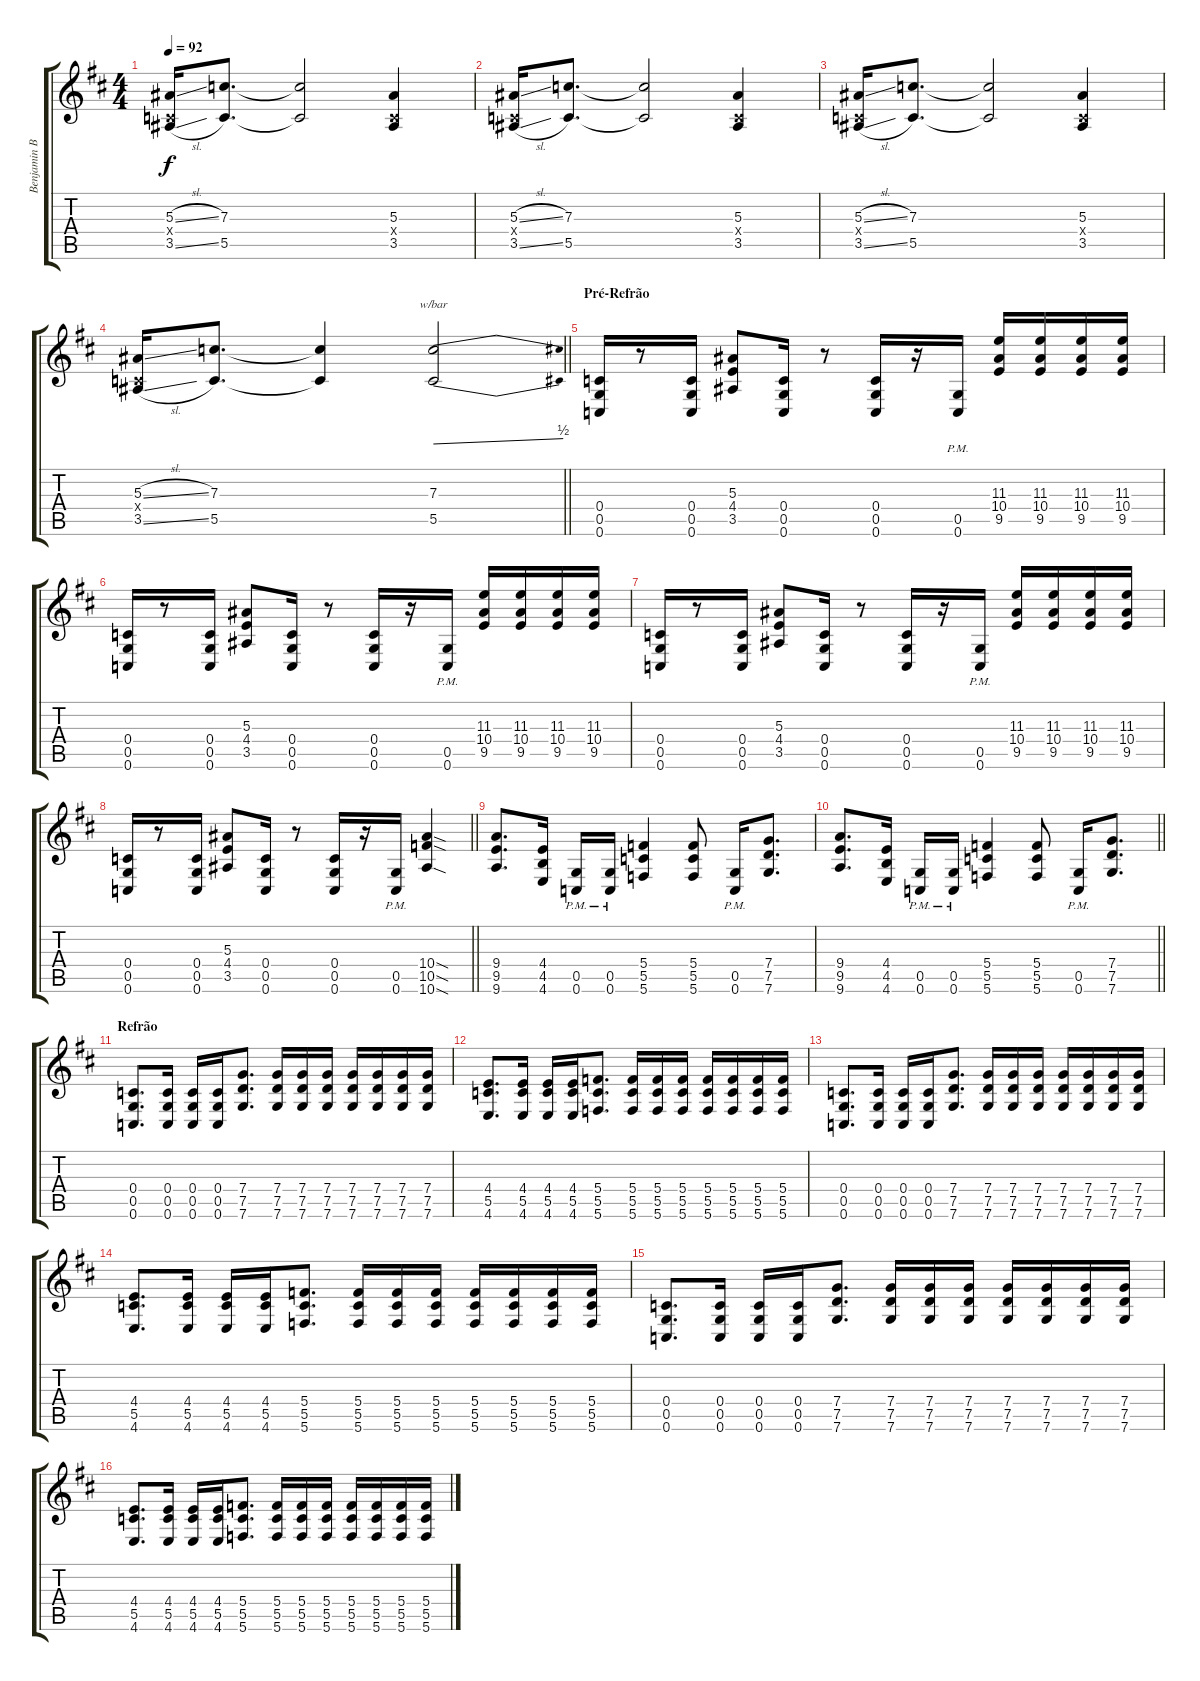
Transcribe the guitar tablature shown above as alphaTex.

\track ("Benjamin Burnley" "Benjamin B") {instrument distortionguitar}
\staff {score tabs}
\tuning (D4 A3 F3 C3 G2 C2) {hide}
\ts (4 4)
\tempo 92
\clef g2
\ks d
(5.3{sl} 0.4{x} 3.5{sl}).16{dy f} (7.3 5.5).8{d} (7.3{t} 5.5{t}).2 (5.3 0.4{x} 3.5).4 |
(5.3{sl} 0.4{x} 3.5{sl}).16 (7.3 5.5).8{d} (7.3{t} 5.5{t}).2 (5.3 0.4{x} 3.5).4 |
(5.3{sl} 0.4{x} 3.5{sl}).16 (7.3 5.5).8{d} (7.3{t} 5.5{t}).2 (5.3 0.4{x} 3.5).4 |
\barLineRight lightlight
(5.3{sl} 0.4{x} 3.5{sl}).16 (7.3 5.5).8{d} (7.3{t} 5.5{t}).4 (7.3 5.5).2{tbe (dive default 0 0 60 2)} |
\section ("" "Pré-Refrão")
(0.4 0.5 0.6).16 r.8 (0.4 0.5 0.6).16 (5.3 4.4 3.5).8 (0.4 0.5 0.6).16 r.8 (0.4 0.5 0.6).16 r.16 (0.5{pm} 0.6{pm}).16 (11.3 10.4 9.5).16 (11.3 10.4 9.5).16 (11.3 10.4 9.5).16 (11.3 10.4 9.5).16 |
(0.4 0.5 0.6).16 r.8 (0.4 0.5 0.6).16 (5.3 4.4 3.5).8 (0.4 0.5 0.6).16 r.8 (0.4 0.5 0.6).16 r.16 (0.5{pm} 0.6{pm}).16 (11.3 10.4 9.5).16 (11.3 10.4 9.5).16 (11.3 10.4 9.5).16 (11.3 10.4 9.5).16 |
(0.4 0.5 0.6).16 r.8 (0.4 0.5 0.6).16 (5.3 4.4 3.5).8 (0.4 0.5 0.6).16 r.8 (0.4 0.5 0.6).16 r.16 (0.5{pm} 0.6{pm}).16 (11.3 10.4 9.5).16 (11.3 10.4 9.5).16 (11.3 10.4 9.5).16 (11.3 10.4 9.5).16 |
\barLineRight lightlight
(0.4 0.5 0.6).16 r.8 (0.4 0.5 0.6).16 (5.3 4.4 3.5).8 (0.4 0.5 0.6).16 r.8 (0.4 0.5 0.6).16 r.16 (0.5{pm} 0.6{pm}).16 (10.4{sod} 10.5{sod} 10.6{sod}).4 |
\section ("" "")
(9.4 9.5 9.6).8{d} (4.4 4.5 4.6).16 (0.5{pm} 0.6{pm}).16 (0.5{pm} 0.6{pm}).16 (5.4 5.5 5.6).4 (5.4 5.5 5.6).8 (0.5{pm} 0.6{pm}).16 (7.4 7.5 7.6).8{d} |
\barLineRight lightlight
(9.4 9.5 9.6).8{d} (4.4 4.5 4.6).16 (0.5{pm} 0.6{pm}).16 (0.5{pm} 0.6{pm}).16 (5.4 5.5 5.6).4 (5.4 5.5 5.6).8 (0.5{pm} 0.6{pm}).16 (7.4 7.5 7.6).8{d} |
\section ("" "Refrão")
(0.4 0.5 0.6).8{d} (0.4 0.5 0.6).16 (0.4 0.5 0.6).16 (0.4 0.5 0.6).16 (7.4 7.5 7.6).8{d} (7.4 7.5 7.6).16 (7.4 7.5 7.6).16 (7.4 7.5 7.6).16 (7.4 7.5 7.6).16 (7.4 7.5 7.6).16 (7.4 7.5 7.6).16 (7.4 7.5 7.6).16 |
(4.4 5.5 4.6).8{d} (4.4 5.5 4.6).16 (4.4 5.5 4.6).16 (4.4 5.5 4.6).16 (5.4 5.5 5.6).8{d} (5.4 5.5 5.6).16 (5.4 5.5 5.6).16 (5.4 5.5 5.6).16 (5.4 5.5 5.6).16 (5.4 5.5 5.6).16 (5.4 5.5 5.6).16 (5.4 5.5 5.6).16 |
(0.4 0.5 0.6).8{d} (0.4 0.5 0.6).16 (0.4 0.5 0.6).16 (0.4 0.5 0.6).16 (7.4 7.5 7.6).8{d} (7.4 7.5 7.6).16 (7.4 7.5 7.6).16 (7.4 7.5 7.6).16 (7.4 7.5 7.6).16 (7.4 7.5 7.6).16 (7.4 7.5 7.6).16 (7.4 7.5 7.6).16 |
(4.4 5.5 4.6).8{d} (4.4 5.5 4.6).16 (4.4 5.5 4.6).16 (4.4 5.5 4.6).16 (5.4 5.5 5.6).8{d} (5.4 5.5 5.6).16 (5.4 5.5 5.6).16 (5.4 5.5 5.6).16 (5.4 5.5 5.6).16 (5.4 5.5 5.6).16 (5.4 5.5 5.6).16 (5.4 5.5 5.6).16 |
(0.4 0.5 0.6).8{d} (0.4 0.5 0.6).16 (0.4 0.5 0.6).16 (0.4 0.5 0.6).16 (7.4 7.5 7.6).8{d} (7.4 7.5 7.6).16 (7.4 7.5 7.6).16 (7.4 7.5 7.6).16 (7.4 7.5 7.6).16 (7.4 7.5 7.6).16 (7.4 7.5 7.6).16 (7.4 7.5 7.6).16 |
(4.4 5.5 4.6).8{d} (4.4 5.5 4.6).16 (4.4 5.5 4.6).16 (4.4 5.5 4.6).16 (5.4 5.5 5.6).8{d} (5.4 5.5 5.6).16 (5.4 5.5 5.6).16 (5.4 5.5 5.6).16 (5.4 5.5 5.6).16 (5.4 5.5 5.6).16 (5.4 5.5 5.6).16 (5.4 5.5 5.6).16
